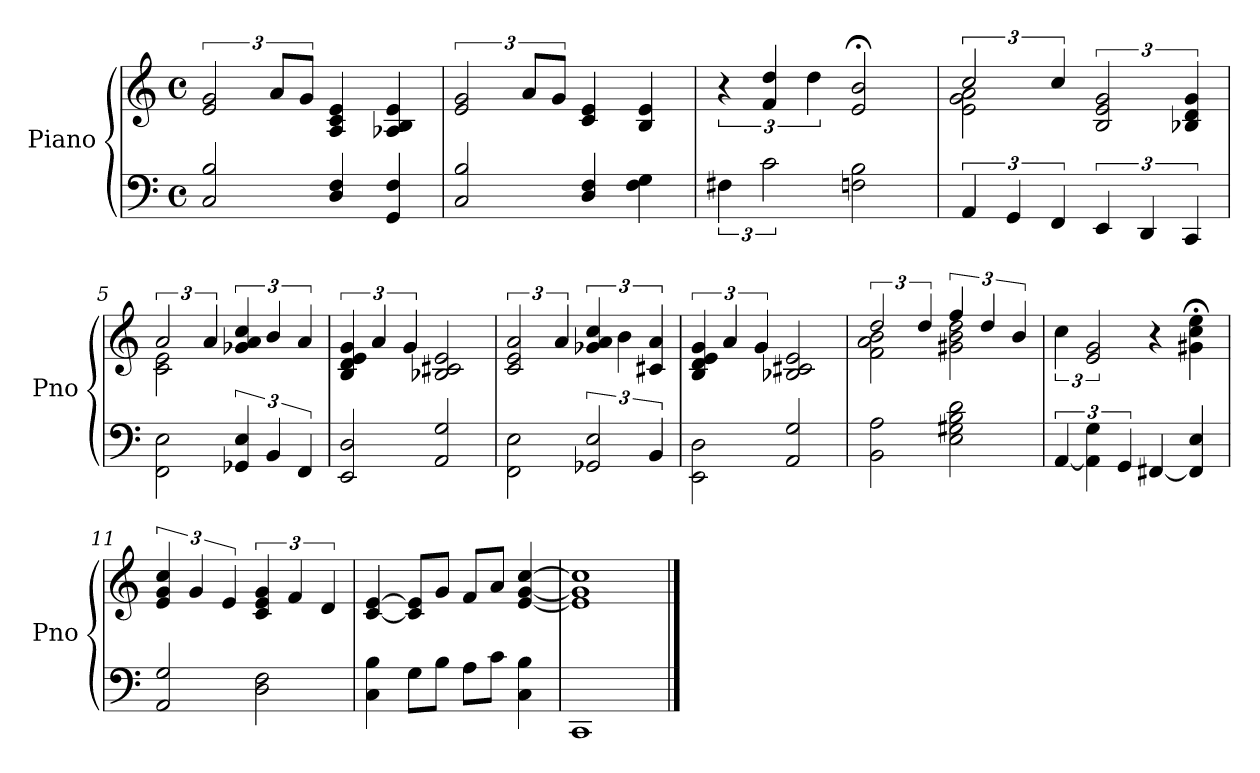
**kern	**kern
*part1	*part1
*staff2	*staff1
*I"Piano	*
*I'Pno	*
*clefF4	*clefG2
*k[]	*k[]
*M4/4	*M4/4
*met(c)	*met(c)
*MM72	*MM72
=1	=1
2C/ 2B/	3e/ 3g/
.	12a/L
.	12g/J
4D/ 4F/	4A/ 4c/ 4e/
4GG/ 4F/	4A-X/ 4B/ 4e/
=2	=2
2C/ 2B/	3e/ 3g/
.	12a/L
.	12g/J
4D/ 4F/	4c/ 4e/
4F\ 4G\	4B/ 4e/
=3	=3
6F#X\	6r
3c\	6f/ 6dd/
.	6dd\
2Fn\ 2B\	2e/;< 2b/;<
=4	=4
*	*^
6AA/	3cc/	2e\ 2g\ 2a\
6GG/	.	.
6FF/	6cc/	.
6EE/	3B/ 3e/ 3g/	2ryy
6DD/	.	.
6CC/	6B-X/ 6d/ 6g/	.
!!LO:LB:g=z	!!
=5	=5	=5
2FF\ 2E\	3a/	2c\ 2e\
.	6a/	.
6GG-X/ 6E/	6g-X/ 6a/ 6cc/	2ryy
6BB/	6b/	.
6FF/	6a/	.
*	*v	*v
=6	=6
2EE/ 2D/	6B/ 6d/ 6e/ 6g/
.	6a/
.	6g/
2AA/ 2G/	2B-X/ 2c#X/ 2e/
=7	=7
2FF\ 2E\	3c/ 3e/ 3a/
.	6a/
3GG-X/ 3E/	6g-X/ 6a/ 6cc/
.	6b\
6BB/	6c#X/ 6a/
=8	=8
2EE\ 2D\	6B/ 6d/ 6e/ 6g/
.	6a/
.	6g/
2AA/ 2G/	2B-X/ 2c#X/ 2e/
!!LO:LB:g=z
=9	=9
*	*^
2BB\ 2A\	3dd/	2f\ 2a\ 2b\
.	6dd/	.
2E\ 2G#X\ 2B\ 2d\	6ff/	2g#X\ 2b\ 2dd\
.	6dd/	.
.	6b/	.
*	*v	*v
=10	=10
[6AA/	6cc\
6AA\] 6G\	3e/ 3g/
6GG/	.
[4FF#X/	4r
4FF#/] 4E/	4g#X\;< 4cc\;< 4ee\;<
=11	=11
2AA/ 2G/	6e/ 6g/ 6cc/
.	6g/
.	6e/
2D\ 2F\	6c/ 6e/ 6g/
.	6f/
.	6d/
=12	=12
4C\ 4B\	[4c/ [4e/
8G\L	8c/] 8e/]L
8B\J	8g/J
8A\L	8f/L
8c\J	8a/J
4C\ 4B\	[4e/ [4g/ [4cc/
=13	=13
1CC	1e] 1g] 1cc]
==	==
*-	*-
